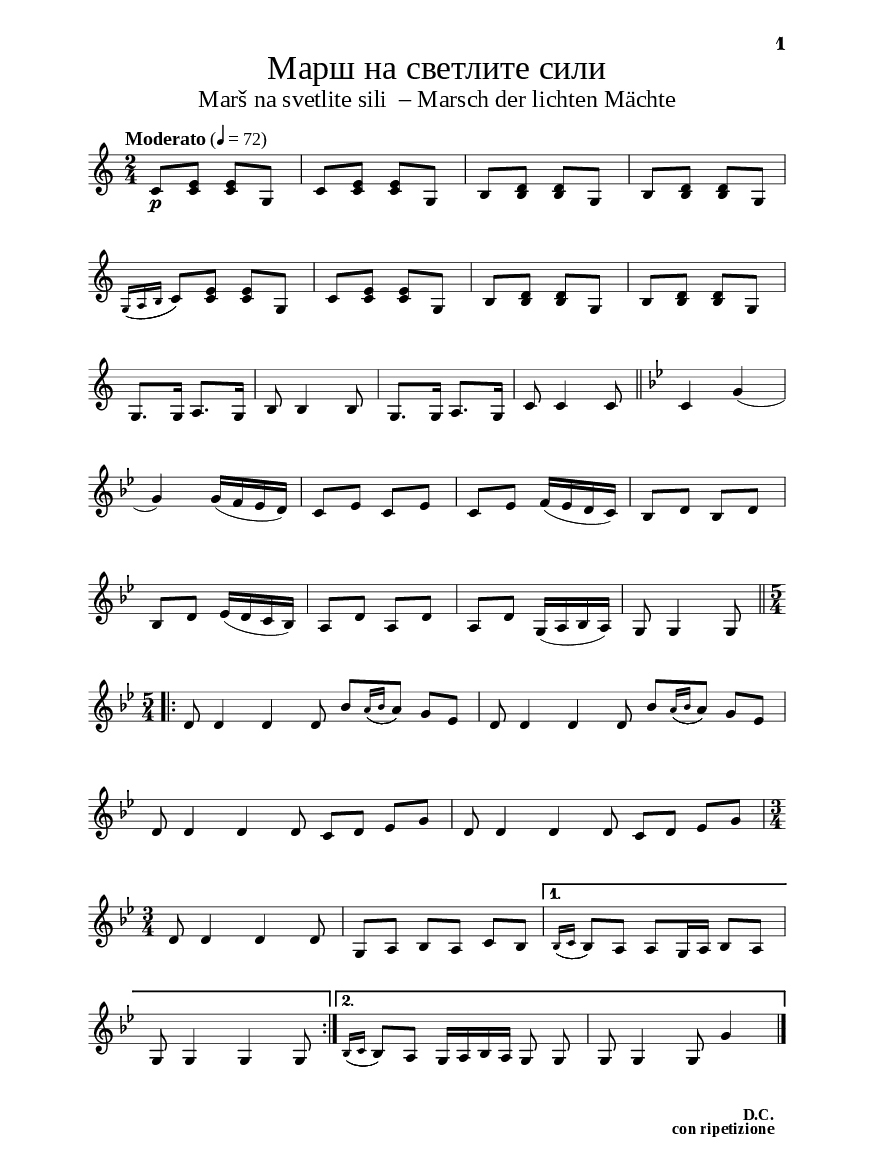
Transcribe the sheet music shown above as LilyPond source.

\version "2.24.3"

% include paper part and global functions
\include "include/globals.ily"
\bookpart {
  \label #'ref162
  \tocItem \markup "Марш на светлите сили – Marš na svetlite sili"


  \include "include/bookpart-paper.ily"
  \score {
    \include "include/score-layout.ily"
    \new Voice \absolute {
      \clef treble
      \key c \major
      \time 2/4
      \tempoFunc "Moderato" 4 "72"
      \autoBeamOff
      c'8 \p [<e'
      c'>8]   <e'
      c'>8  [g8] | % 2
      c'8  [<e'
      c'>8]  <e'
      c'>8  [g8] | % 3
      b8  [<d'
      b>8]   <d'
      b>8 [g8] | % 4
      b8  [<d'
      b>8] <d'
      b>8 [g8] \break | % 5
      \acciaccatura { g16 [( a16 b16 ]} c'8 ) [<e'
      c'>8] <e'
      c'>8 [g8] | % 6
      c'8 [<e'
      c'>8]  <e'
      c'>8  [g8] | % 7
      b8 [<d'
      b>8] <d'
      b>8 [g8] | % 8
      b8 [ <d'
      b>8] <d'
      b>8 [g8] \break | % 9
      g8. [g16] a8. [g16] |
      b8 b4 b8 | % 11
      g8. [g16] a8. [g16] | % 12
      c'8 c'4 c'8 \bar "||"
      \key g \minor c'4 g'4 ( \break | % 14
      g'4 ) g'16 [( f'16 es'16 d'16 )] | % 15
      c'8 [es'8] c'8 [es'8] | % 16
      c'8 [es'8] f'16 [( es'16 d'16 c'16 )] | % 17
      bes8 [d'8] bes8 [d'8] \break | % 18
      bes8 [d'8] es'16 ([ d'16 c'16 bes16 ]) | % 19
      a8 [d'8] a8 [d'8] |
      a8 [d'8] g16 ([ a16 bes16 a16 ]) | % 21
      g8 g4 g8 \bar "||"
      \break | % 22
      \time 5/4
      \bar ".|:-||"  \repeat volta 2 {
        d'8 d'4 d'4 d'8 bes'8[ \acciaccatura { a'16 ( [bes'16] } a'8] ) g'8
        [es'8] | % 23
        d'8 d'4 d'4 d'8 bes'8[ \acciaccatura { a'16 ( [bes'16] } a'8] ) g'8
        [es'8] \break | % 24
        d'8 d'4 d'4 d'8 c'8 [d'8] es'8 [g'8] | % 25
        d'8 d'4 d'4 d'8 c'8 [d'8] es'8 [g'8] \break | % 26
        \time 3/4  d'8 d'4 d'4 d'8 | % 27
        g8 [a8] bes8 [a8] c'8 [bes8] |  % 28
      }
      \alternative {
        {
          \acciaccatura { bes16 ( [c'16] } bes8 ) [a8] a8 [g16 a16] bes8 [a8]
          \break | % 29
          g8 g4 g4 g8     |
        }
        {
          \acciaccatura { bes16 ( [c'16] } bes8 ) [a8] g16 [a16 bes16 a16] g8 g8 | % 31
          g8 g4 g8 g'4 \bar "|."
        }
      }
    }

    \addlyrics {}
    \addlyrics {}

    \header {
      title = \titleFunc "Марш на светлите сили" "Marš na svetlite sili  – Marsch der lichten Mächte"
    }

    \midi{}

  } % score

  \markup \empty-one
  \markup \dc-two "D.C.""con ripetizione"
  % include foreign translation(s) of the song
  %\include "../../lyrics/de/000_empty_template_lyrics_de.ly"

} % bookpart

% Più mosso
%
